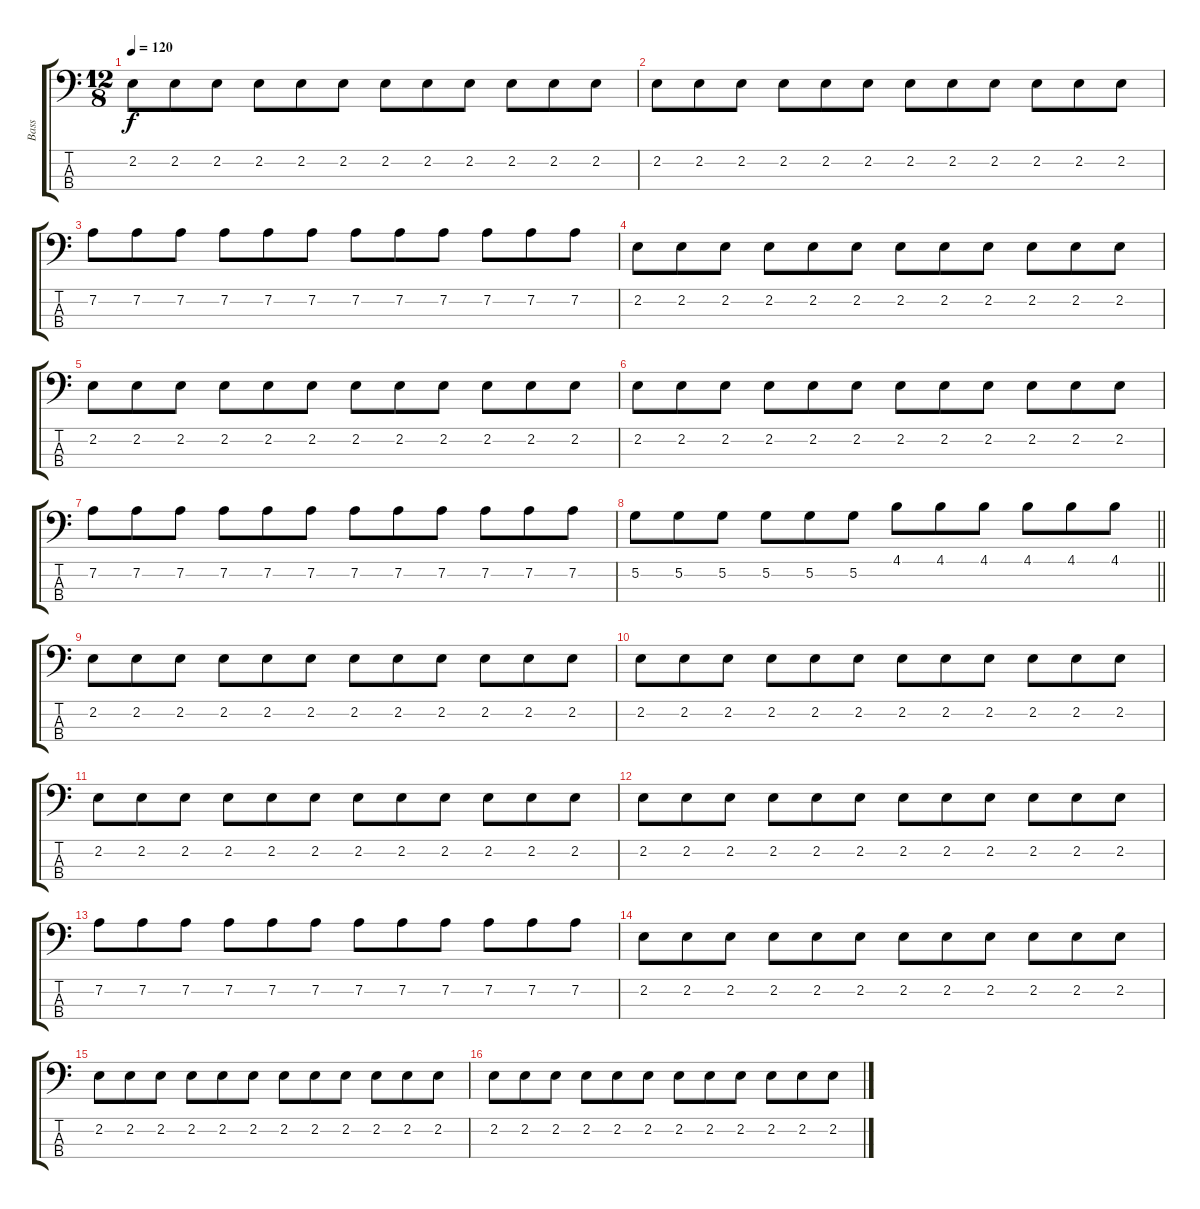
\track ("Bass" "Bass") {instrument electricbassfinger}
\staff {score tabs}
\tuning (G2 D2 A1 E1) {hide}
\ts (12 8)
\tempo 120
\clef f4
\ks c
2.2.8{dy f} 2.2.8 2.2.8 2.2.8 2.2.8 2.2.8 2.2.8 2.2.8 2.2.8 2.2.8 2.2.8 2.2.8 |
2.2.8 2.2.8 2.2.8 2.2.8 2.2.8 2.2.8 2.2.8 2.2.8 2.2.8 2.2.8 2.2.8 2.2.8 |
7.2.8 7.2.8 7.2.8 7.2.8 7.2.8 7.2.8 7.2.8 7.2.8 7.2.8 7.2.8 7.2.8 7.2.8 |
2.2.8 2.2.8 2.2.8 2.2.8 2.2.8 2.2.8 2.2.8 2.2.8 2.2.8 2.2.8 2.2.8 2.2.8 |
2.2.8 2.2.8 2.2.8 2.2.8 2.2.8 2.2.8 2.2.8 2.2.8 2.2.8 2.2.8 2.2.8 2.2.8 |
2.2.8 2.2.8 2.2.8 2.2.8 2.2.8 2.2.8 2.2.8 2.2.8 2.2.8 2.2.8 2.2.8 2.2.8 |
7.2.8 7.2.8 7.2.8 7.2.8 7.2.8 7.2.8 7.2.8 7.2.8 7.2.8 7.2.8 7.2.8 7.2.8 |
\barLineRight lightlight
5.2.8 5.2.8 5.2.8 5.2.8 5.2.8 5.2.8 4.1.8 4.1.8 4.1.8 4.1.8 4.1.8 4.1.8 |
2.2.8 2.2.8 2.2.8 2.2.8 2.2.8 2.2.8 2.2.8 2.2.8 2.2.8 2.2.8 2.2.8 2.2.8 |
2.2.8 2.2.8 2.2.8 2.2.8 2.2.8 2.2.8 2.2.8 2.2.8 2.2.8 2.2.8 2.2.8 2.2.8 |
2.2.8 2.2.8 2.2.8 2.2.8 2.2.8 2.2.8 2.2.8 2.2.8 2.2.8 2.2.8 2.2.8 2.2.8 |
2.2.8 2.2.8 2.2.8 2.2.8 2.2.8 2.2.8 2.2.8 2.2.8 2.2.8 2.2.8 2.2.8 2.2.8 |
7.2.8 7.2.8 7.2.8 7.2.8 7.2.8 7.2.8 7.2.8 7.2.8 7.2.8 7.2.8 7.2.8 7.2.8 |
2.2.8 2.2.8 2.2.8 2.2.8 2.2.8 2.2.8 2.2.8 2.2.8 2.2.8 2.2.8 2.2.8 2.2.8 |
2.2.8 2.2.8 2.2.8 2.2.8 2.2.8 2.2.8 2.2.8 2.2.8 2.2.8 2.2.8 2.2.8 2.2.8 |
2.2.8 2.2.8 2.2.8 2.2.8 2.2.8 2.2.8 2.2.8 2.2.8 2.2.8 2.2.8 2.2.8 2.2.8
